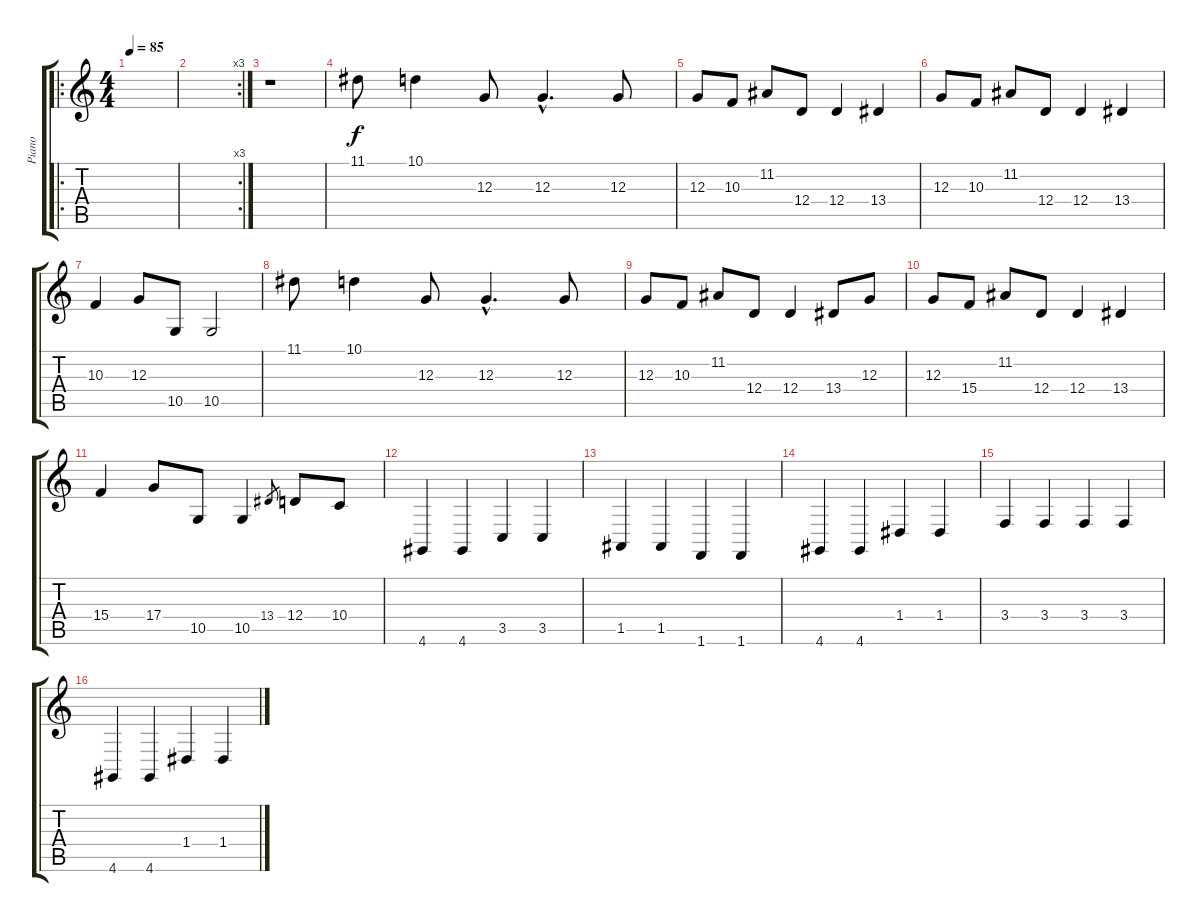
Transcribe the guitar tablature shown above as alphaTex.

\track ("Piano" "Piano") {instrument acousticgrandpiano}
\staff {score tabs}
\tuning (E4 B3 G3 D3 A2 E2) {hide}
\ro
\ts (4 4)
\tempo 85
\clef g2
\ks c
|
\rc 3
|
r.1 |
11.1.8 10.1.4 12.3.8 12.3{hac}.4{d} 12.3.8 |
12.3.8 10.3.8 11.2.8 12.4.8 12.4.4 13.4.4 |
12.3.8 10.3.8 11.2.8 12.4.8 12.4.4 13.4.4 |
10.3.4 12.3.8 10.5.8 10.5.2 |
11.1.8 10.1.4 12.3.8 12.3{hac}.4{d} 12.3.8 |
12.3.8 10.3.8 11.2.8 12.4.8 12.4.4 13.4.8 12.3.8 |
12.3.8 15.4.8 11.2.8 12.4.8 12.4.4 13.4.4 |
15.4.4 17.4.8 10.5.8 10.5.4 13.4.8{gr} 12.4.8 10.4.8 |
4.6.4 4.6.4 3.5.4 3.5.4 |
1.5.4 1.5.4 1.6.4 1.6.4 |
4.6.4 4.6.4 1.4.4 1.4.4 |
3.4.4 3.4.4 3.4.4 3.4.4 |
4.6.4 4.6.4 1.4.4 1.4.4
